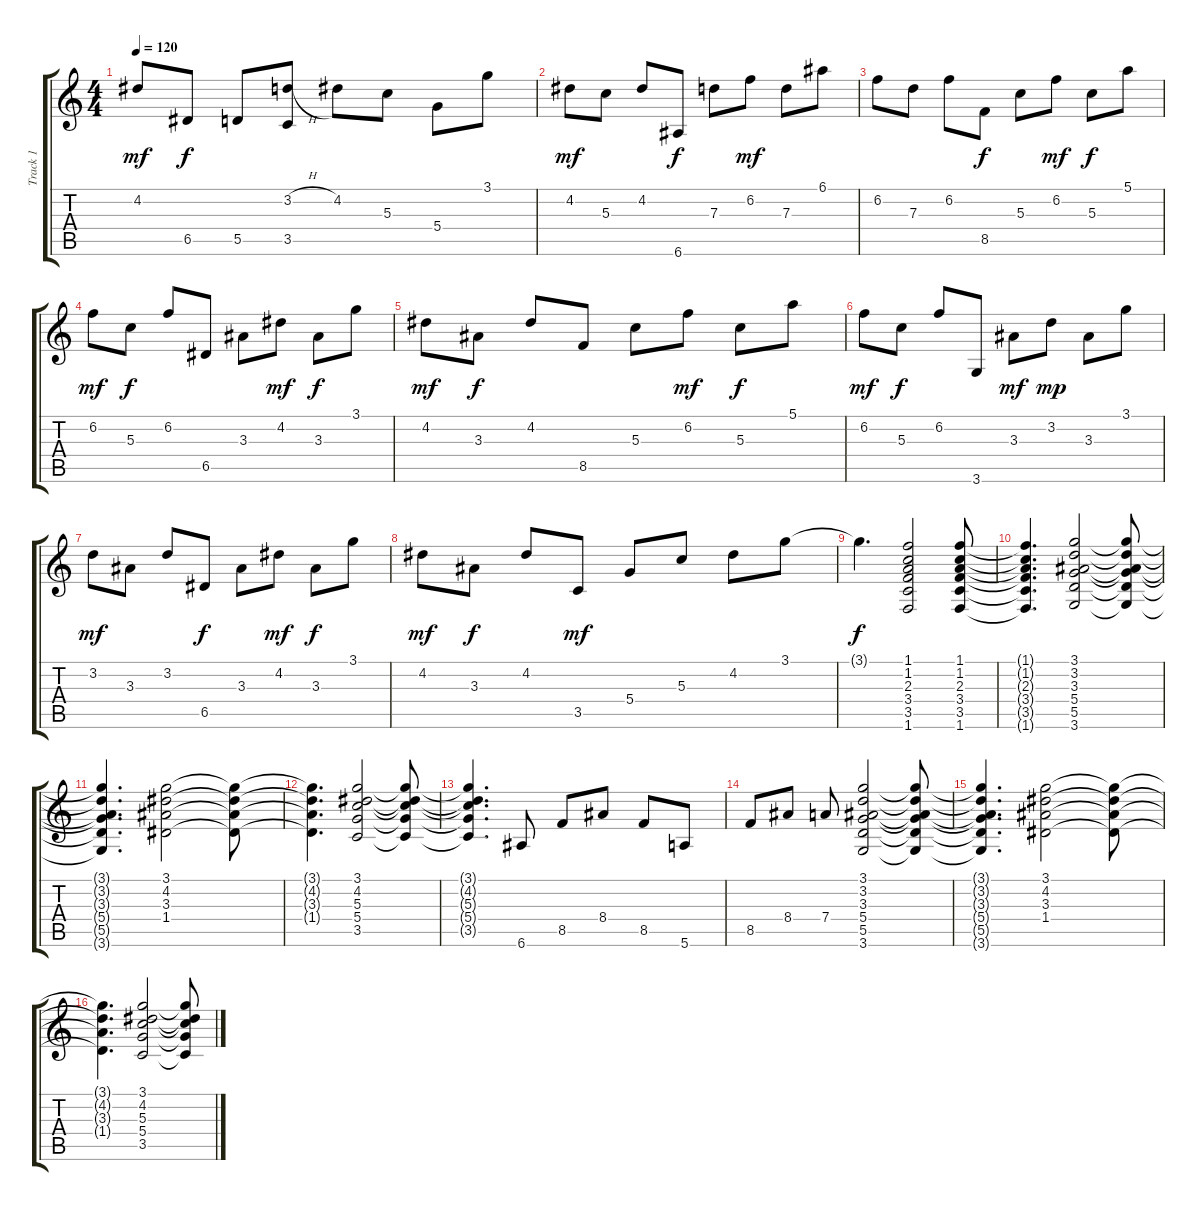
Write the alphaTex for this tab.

\track ("Track 1" "Track 1") {instrument acousticguitarsteel}
\staff {score tabs}
\tuning (E4 B3 G3 D3 A2 E2) {hide}
\ts (4 4)
\tempo 120
\clef g2
\ks c
4.2.8{dy mf} 6.5.8{dy f} 5.5.8 (3.2{h} 3.5).8 4.2.8 5.3.8 5.4.8 3.1.8 |
4.2.8{dy mf} 5.3.8 4.2.8 6.6.8{dy f} 7.3.8 6.2.8{dy mf} 7.3.8 6.1.8 |
6.2.8 7.3.8 6.2.8 8.5.8{dy f} 5.3.8 6.2.8{dy mf} 5.3.8{dy f} 5.1.8 |
6.2.8{dy mf} 5.3.8{dy f} 6.2.8 6.5.8 3.3.8 4.2.8{dy mf} 3.3.8{dy f} 3.1.8 |
4.2.8{dy mf} 3.3.8{dy f} 4.2.8 8.5.8 5.3.8 6.2.8{dy mf} 5.3.8{dy f} 5.1.8 |
6.2.8{dy mf} 5.3.8{dy f} 6.2.8 3.6.8 3.3.8{dy mf} 3.2.8{dy mp} 3.3.8 3.1.8 |
3.2.8{dy mf} 3.3.8 3.2.8 6.5.8{dy f} 3.3.8 4.2.8{dy mf} 3.3.8{dy f} 3.1.8 |
4.2.8{dy mf} 3.3.8{dy f} 4.2.8 3.5.8{dy mf} 5.4.8 5.3.8 4.2.8 3.1.8 |
3.1{t}.4{d dy f} (1.1 1.2 2.3 3.4 3.5 1.6).2 (1.1 1.2 2.3 3.4 3.5 1.6).8 |
(1.1{t} 1.2{t} 2.3{t} 3.4{t} 3.5{t} 1.6{t}).4{d} (3.1 3.2 3.3 5.4 5.5 3.6).2 (3.1{t} 3.2{t} 3.3{t} 5.4{t} 5.5{t} 3.6{t}).8 |
(3.1{t} 3.2{t} 3.3{t} 5.4{t} 5.5{t} 3.6{t}).4{d} (3.1 4.2 3.3 1.4).2 (3.1{t} 4.2{t} 3.3{t} 1.4{t}).8 |
(3.1{t} 4.2{t} 3.3{t} 1.4{t}).4{d} (3.1 4.2 5.3 5.4 3.5).2 (3.1{t} 4.2{t} 5.3{t} 5.4{t} 3.5{t}).8 |
(3.1{t} 4.2{t} 5.3{t} 5.4{t} 3.5{t}).4{d} 6.6.8 8.5.8 8.4.8 8.5.8 5.6.8 |
8.5.8 8.4.8 7.4.8 (3.1 3.2 3.3 5.4 5.5 3.6).2 (3.1{t} 3.2{t} 3.3{t} 5.4{t} 5.5{t} 3.6{t}).8 |
(3.1{t} 3.2{t} 3.3{t} 5.4{t} 5.5{t} 3.6{t}).4{d} (3.1 4.2 3.3 1.4).2 (3.1{t} 4.2{t} 3.3{t} 1.4{t}).8 |
(3.1{t} 4.2{t} 3.3{t} 1.4{t}).4{d} (3.1 4.2 5.3 5.4 3.5).2 (3.1{t} 4.2{t} 5.3{t} 5.4{t} 3.5{t}).8
